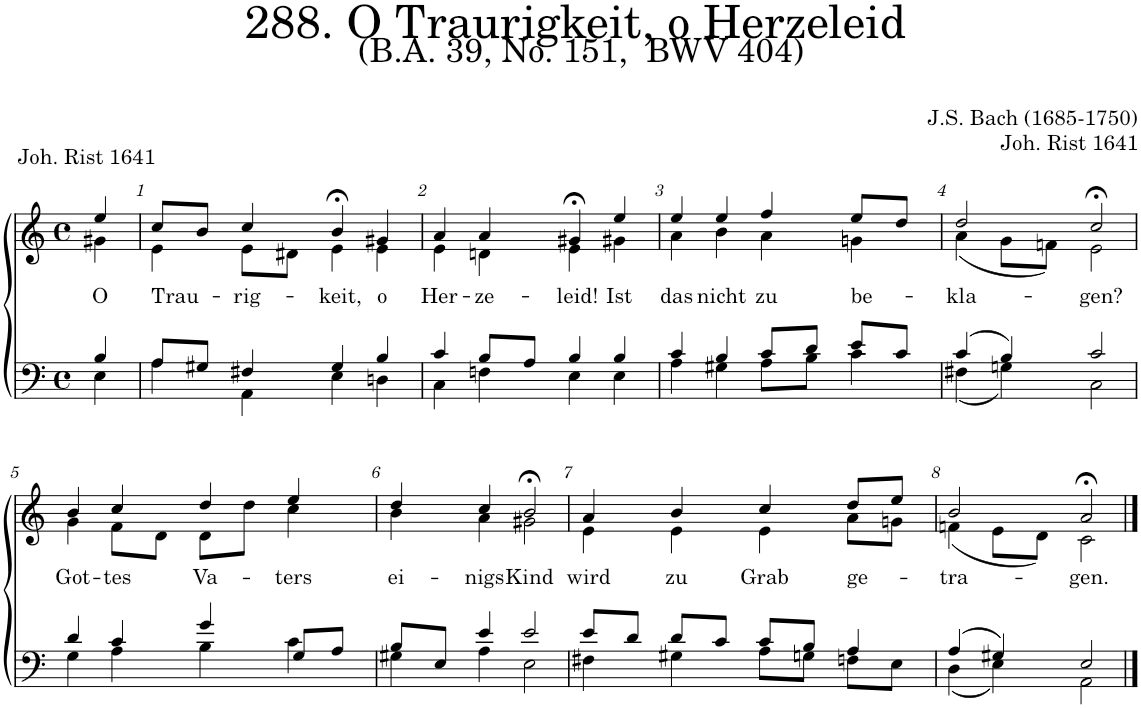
**kern	**kern	**text
*part2	*part1	*part1
*staff2	*staff1	*staff1
*I"Tenor/Bass	*I"Soprano/Alto	*
*clefF4	*clefG2	*
*k[]	*k[]	*
*M4/4	*M4/4	*
*met(c)	*met(c)	*
=	=	=
*^	*	*
!	!	!	!LO:LY:b
*	*	*^	*
4B/	4E\	4ee/	4g#X\	O
=1	=1	=1	=1	=1
!	!	!	!	!LO:LY:b
8A/L	4A\	8cc/L	4e\	Trau-
8G#X/J	.	8b/J	.	.
!	!	!	!	!LO:LY:b
4F#X/	4AA\	4cc/	8e\L	-rig-
.	.	.	8d#X\J	.
!	!	!	!	!LO:LY:b
4G#/	4E\	4b;<,/	4e\	-keit,
!	!	!	!	!LO:LY:b
4B/	4Dn\	4g#X/	4e\	o
=2	=2	=2	=2	=2
!	!	!	!	!LO:LY:b
4c/	4C\	4a/	4e\	Her-
!	!	!	!	!LO:LY:b
8B/L	4Fn\	4a/	4dn\	-ze-
8A/J	.	.	.	.
!	!	!	!	!LO:LY:b
4B/	4E\	4g#X;<,/	4e\	-leid!
!	!	!	!	!LO:LY:b
4B/	4E\	4ee/	4g#X\	Ist
=3	=3	=3	=3	=3
!	!	!	!	!LO:LY:b
4c/	4A\	4ee/	4a\	das
!	!	!	!	!LO:LY:b
4B/	4G#X\	4ee/	4b\	nicht
!	!	!	!	!LO:LY:b
8c/L	8A\L	4ff/	4a\	zu
8d/J	8B\J	.	.	.
!	!	!	!	!LO:LY:b
8e/L	4c\	8ee/L	4gn\	be-
8c/J	.	8dd/J	.	.
=4	=4	=4	=4	=4
!	!	!	!	!LO:LY:b
(4c/	(4F#X\	2dd/	(4a\	-kla-
4B/)	4Gn\)	.	8g\L	.
.	.	.	8fn\J)	.
!	!	!	!	!LO:LY:b
2c/	2C\	2cc;<,/	2e\	-gen?
!!LO:LB:g=z	!!
=5	=5	=5	=5	=5
!	!	!	!	!LO:LY:b
4d/	4G\	4b;</	4g\	Got-
!	!	!	!	!LO:LY:b
4c/	4A\	4cc/	8f\L	-tes
.	.	.	8d\J	.
!	!	!	!	!LO:LY:b
4g/	4B\	4dd/	8d\L	Va-
.	.	.	8dd\J	.
!	!	!	!	!LO:LY:b
8G/L	4c\	4ee/	4cc\	-ters
8A/J	.	.	.	.
=6	=6	=6	=6	=6
!	!	!	!	!LO:LY:b
8B/L	4G#X\	4dd;</	4b\	ei-
8E/J	.	.	.	.
!	!	!	!	!LO:LY:b
4e/	4A\	4cc/	4a\	-nigs
!	!	!	!	!LO:LY:b
2e/	2E\	2b;<,/	2g#X\	Kind
=7	=7	=7	=7	=7
!	!	!	!	!LO:LY:b
8e/L	4F#X\	4a/	4e\	wird
8d/J	.	.	.	.
!	!	!	!	!LO:LY:b
8d/L	4G#X\	4b/	4e\	zu
8c/J	.	.	.	.
!	!	!	!	!LO:LY:b
8c/L	8A\L	4cc/	4e\	Grab
8B/J	8Gn\J	.	.	.
!	!	!	!	!LO:LY:b
4A/	8Fn\L	8dd/L	8a\L	ge-
.	8E\J	8ee/J	8gn\J	.
=8	=8	=8	=8	=8
!	!	!	!	!LO:LY:b
(4A/	(4D\	2b/	(4fn\	-tra-
4G#X/)	4E\)	.	8e\L	.
.	.	.	8d\J)	.
!	!	!	!	!LO:LY:b
2E/	2AA\	2a;</	2c\	-gen.
*v	*v	*	*	*
*	*v	*v	*
==	==	==
*-	*-	*-
